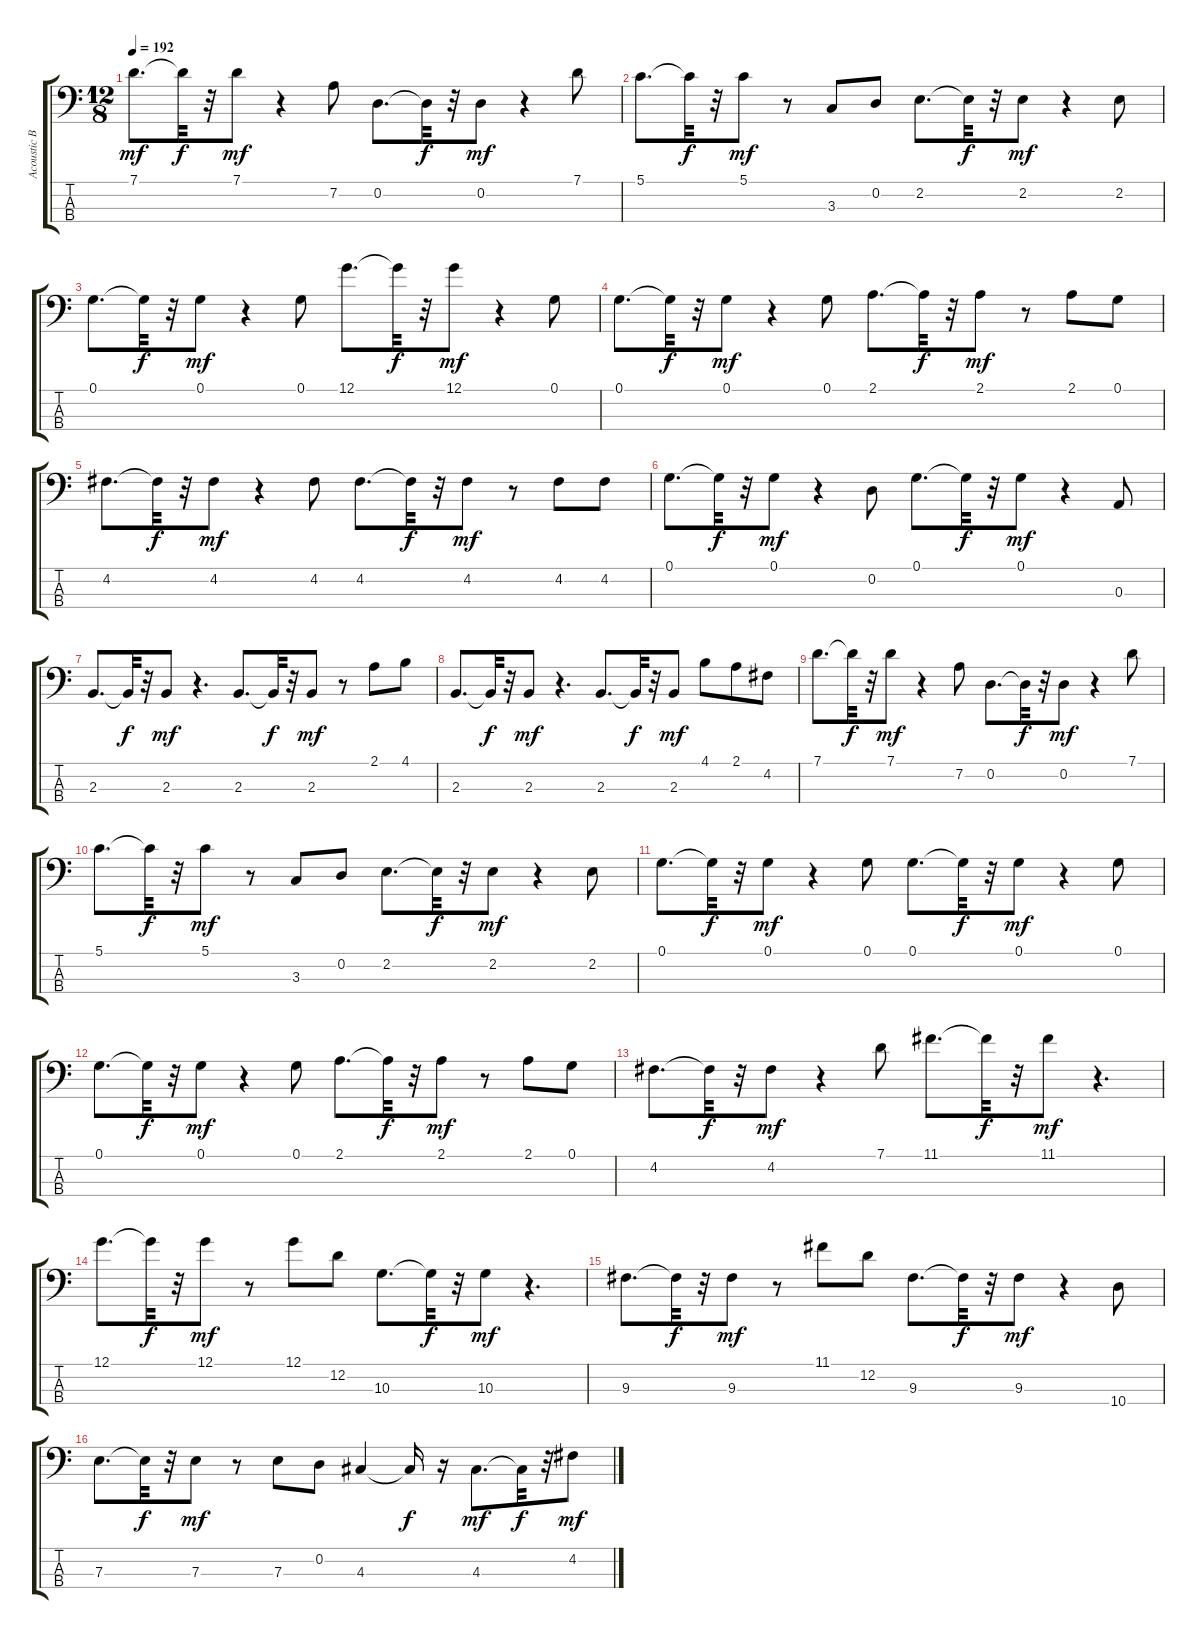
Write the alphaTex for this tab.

\track ("Acoustic Bass" "Acoustic B") {instrument acousticbass}
\staff {score tabs}
\tuning (G2 D2 A1 E1) {hide}
\ts (12 8)
\tempo 192
\clef f4
\ks c
7.1.8{d dy mf} 7.1{t}.32{dy f} r.32 7.1.8{dy mf} r.4 7.2.8 0.2.8{d} 0.2{t}.32{dy f} r.32 0.2.8{dy mf} r.4 7.1.8 |
5.1.8{d} 5.1{t}.32{dy f} r.32 5.1.8{dy mf} r.8 3.3.8 0.2.8 2.2.8{d} 2.2{t}.32{dy f} r.32 2.2.8{dy mf} r.4 2.2.8 |
0.1.8{d} 0.1{t}.32{dy f} r.32 0.1.8{dy mf} r.4 0.1.8 12.1.8{d} 12.1{t}.32{dy f} r.32 12.1.8{dy mf} r.4 0.1.8 |
0.1.8{d} 0.1{t}.32{dy f} r.32 0.1.8{dy mf} r.4 0.1.8 2.1.8{d} 2.1{t}.32{dy f} r.32 2.1.8{dy mf} r.8 2.1.8 0.1.8 |
4.2.8{d} 4.2{t}.32{dy f} r.32 4.2.8{dy mf} r.4 4.2.8 4.2.8{d} 4.2{t}.32{dy f} r.32 4.2.8{dy mf} r.8 4.2.8 4.2.8 |
0.1.8{d} 0.1{t}.32{dy f} r.32 0.1.8{dy mf} r.4 0.2.8 0.1.8{d} 0.1{t}.32{dy f} r.32 0.1.8{dy mf} r.4 0.3.8 |
2.3.8{d} 2.3{t}.32{dy f} r.32 2.3.8{dy mf} r.4{d} 2.3.8{d} 2.3{t}.32{dy f} r.32 2.3.8{dy mf} r.8 2.1.8 4.1.8 |
2.3.8{d} 2.3{t}.32{dy f} r.32 2.3.8{dy mf} r.4{d} 2.3.8{d} 2.3{t}.32{dy f} r.32 2.3.8{dy mf} 4.1.8 2.1.8 4.2.8 |
7.1.8{d} 7.1{t}.32{dy f} r.32 7.1.8{dy mf} r.4 7.2.8 0.2.8{d} 0.2{t}.32{dy f} r.32 0.2.8{dy mf} r.4 7.1.8 |
5.1.8{d} 5.1{t}.32{dy f} r.32 5.1.8{dy mf} r.8 3.3.8 0.2.8 2.2.8{d} 2.2{t}.32{dy f} r.32 2.2.8{dy mf} r.4 2.2.8 |
0.1.8{d} 0.1{t}.32{dy f} r.32 0.1.8{dy mf} r.4 0.1.8 0.1.8{d} 0.1{t}.32{dy f} r.32 0.1.8{dy mf} r.4 0.1.8 |
0.1.8{d} 0.1{t}.32{dy f} r.32 0.1.8{dy mf} r.4 0.1.8 2.1.8{d} 2.1{t}.32{dy f} r.32 2.1.8{dy mf} r.8 2.1.8 0.1.8 |
4.2.8{d} 4.2{t}.32{dy f} r.32 4.2.8{dy mf} r.4 7.1.8 11.1.8{d} 11.1{t}.32{dy f} r.32 11.1.8{dy mf} r.4{d} |
12.1.8{d} 12.1{t}.32{dy f} r.32 12.1.8{dy mf} r.8 12.1.8 12.2.8 10.3.8{d} 10.3{t}.32{dy f} r.32 10.3.8{dy mf} r.4{d} |
9.3.8{d} 9.3{t}.32{dy f} r.32 9.3.8{dy mf} r.8 11.1.8 12.2.8 9.3.8{d} 9.3{t}.32{dy f} r.32 9.3.8{dy mf} r.4 10.4.8 |
7.3.8{d} 7.3{t}.32{dy f} r.32 7.3.8{dy mf} r.8 7.3.8 0.2.8 4.3.4 4.3{t}.16{dy f} r.16 4.3.8{d dy mf} 4.3{t}.32{dy f} r.32 4.2.8{dy mf}
